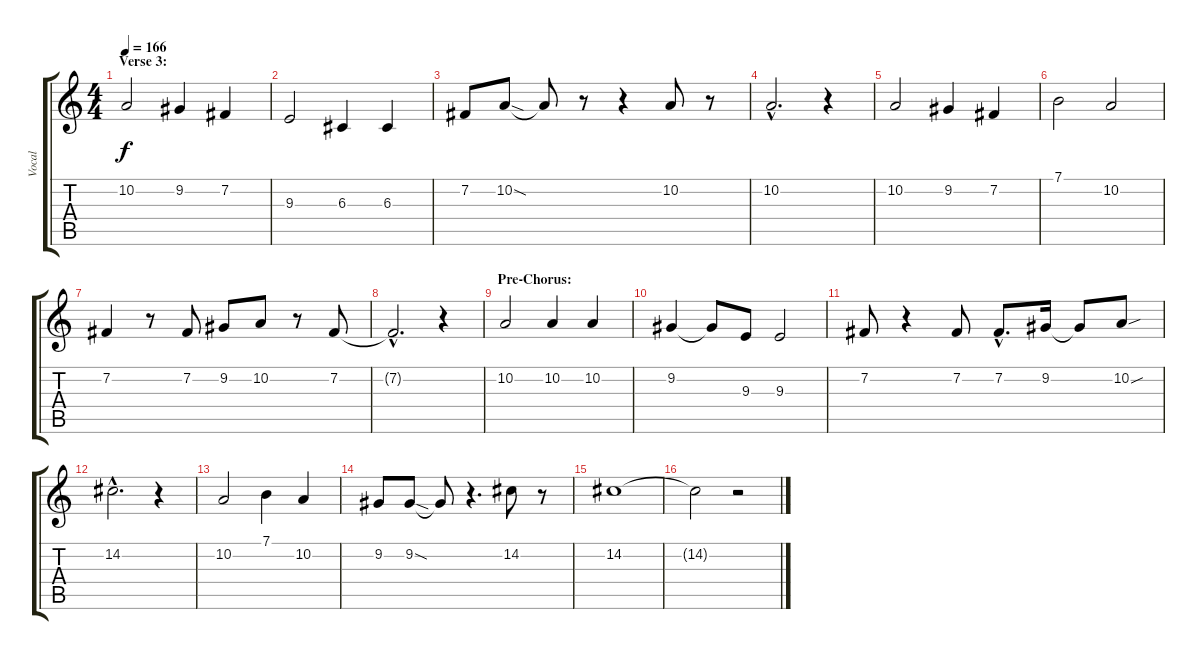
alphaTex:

\track ("Vocal" "Vocal") {instrument oboe}
\staff {score tabs}
\tuning (E4 B3 G3 D3 A2 E2) {hide}
\ts (4 4)
\section ("" "Verse 3:")
\tempo 166
\clef g2
\ks c
10.2.2{dy f} 9.2.4 7.2.4 |
9.3.2 6.3.4 6.3.4 |
7.2.8 10.2{sod}.8 10.2{t}.8 r.8 r.4 10.2.8 r.8 |
10.2{hac}.2{d} r.4 |
10.2.2 9.2.4 7.2.4 |
7.1.2 10.2.2 |
7.2.4 r.8 7.2.8 9.2.8 10.2.8 r.8 7.2.8 |
7.2{hac t}.2{d} r.4 |
\section ("" "Pre-Chorus:")
10.2.2 10.2.4 10.2.4 |
9.2.4 9.2{t}.8 9.3.8 9.3.2 |
7.2.8 r.4 7.2.8 7.2{hac}.8{d} 9.2.16 9.2{t}.8 10.2{sou}.8 |
14.2{hac}.2{d} r.4 |
10.2.2 7.1.4 10.2.4 |
9.2.8 9.2{sod}.8 9.2{t}.8 r.4{d} 14.2.8 r.8 |
14.2.1 |
14.2{t}.2 r.2
